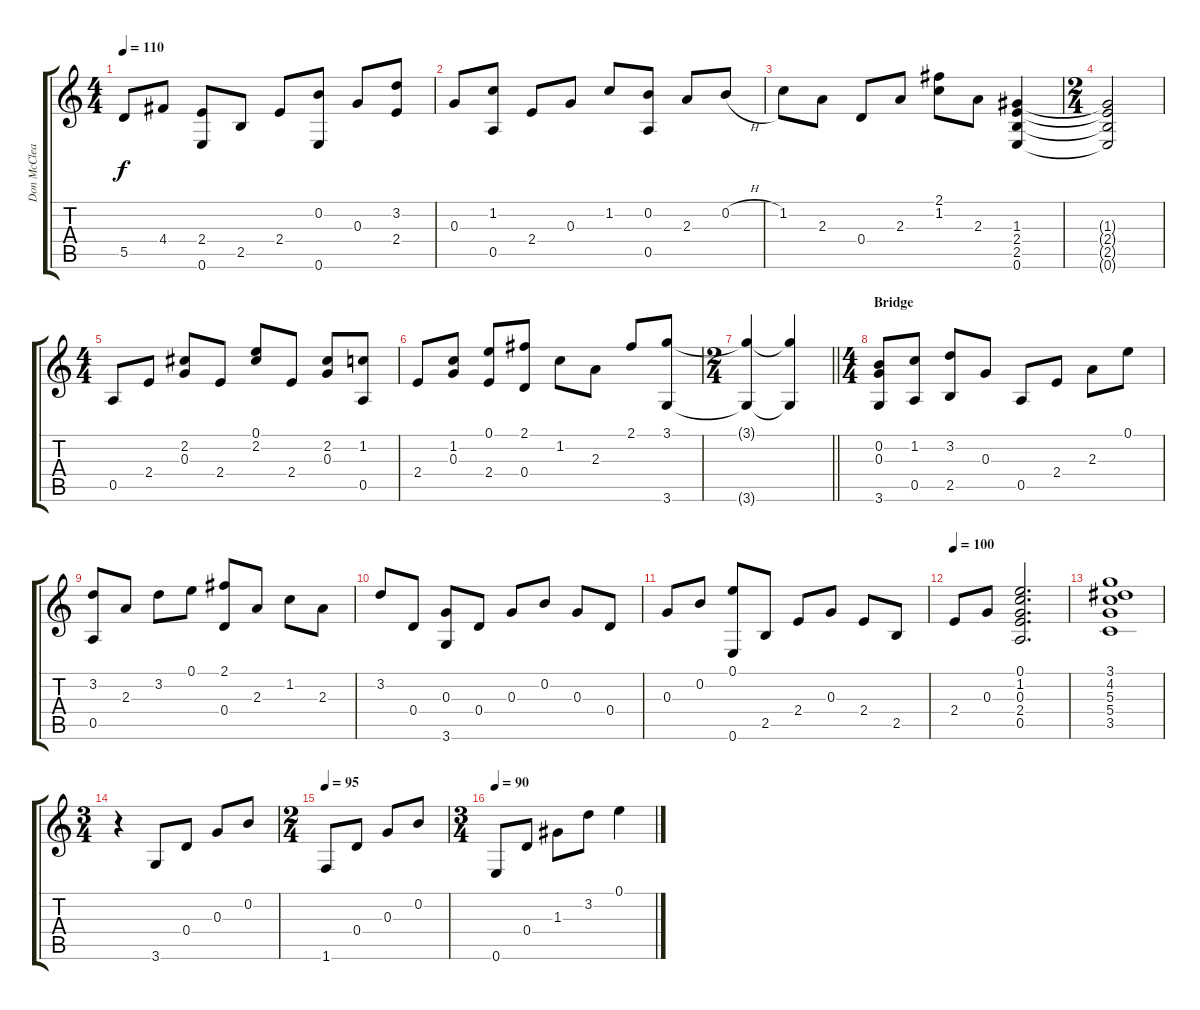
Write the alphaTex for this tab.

\track ("Don McClean - Acoustic Guitar" "Don McClea") {instrument acousticguitarnylon}
\staff {score tabs}
\tuning (E4 B3 G3 D3 A2 E2) {hide}
\ts (4 4)
\tempo 110
\clef g2
\ks c
5.5.8{dy f} 4.4.8 (2.4 0.6).8 2.5.8 2.4.8 (0.2 0.6).8 0.3.8 (3.2 2.4).8 |
0.3.8 (1.2 0.5).8 2.4.8 0.3.8 1.2.8 (0.2 0.5).8 2.3.8 0.2{h}.8 |
1.2.8 2.3.8 0.4.8 2.3.8 (2.1 1.2).8 2.3.8 (1.3 2.4 2.5 0.6).4 |
\ts (2 4)
(1.3{t} 2.4{t} 2.5{t} 0.6{t}).2 |
\ts (4 4)
0.5.8 2.4.8 (2.2 0.3).8 2.4.8 (0.1 2.2).8 2.4.8 (2.2 0.3).8 (1.2 0.5).8 |
2.4.8 (1.2 0.3).8 (0.1 2.4).8 (2.1 0.4).8 1.2.8 2.3.8 2.1.8 (3.1 3.6).8 |
\ts (2 4)
\barLineRight lightlight
(3.1{t} 3.6{t}).4 (3.1{t} 3.6{t}).4 |
\ts (4 4)
\section ("" "Bridge")
(0.2 0.3 3.6).8 (1.2 0.5).8 (3.2 2.5).8 0.3.8 0.5.8 2.4.8 2.3.8 0.1.8 |
(3.2 0.5).8 2.3.8 3.2.8 0.1.8 (2.1 0.4).8 2.3.8 1.2.8 2.3.8 |
3.2.8 0.4.8 (0.3 3.6).8 0.4.8 0.3.8 0.2.8 0.3.8 0.4.8 |
0.3.8 0.2.8 (0.1 0.6).8 2.5.8 2.4.8 0.3.8 2.4.8 2.5.8 |
\tempo 100
2.4.8 0.3.8 (0.1 1.2 0.3 2.4 0.5).2{d} |
(3.1 4.2 5.3 5.4 3.5).1 |
\ts (3 4)
r.4 3.6.8 0.4.8 0.3.8 0.2.8 |
\ts (2 4)
\tempo 95
1.6.8 0.4.8 0.3.8 0.2.8 |
\ts (3 4)
\tempo 90
0.6.8 0.4.8 1.3.8 3.2.8 0.1.4
